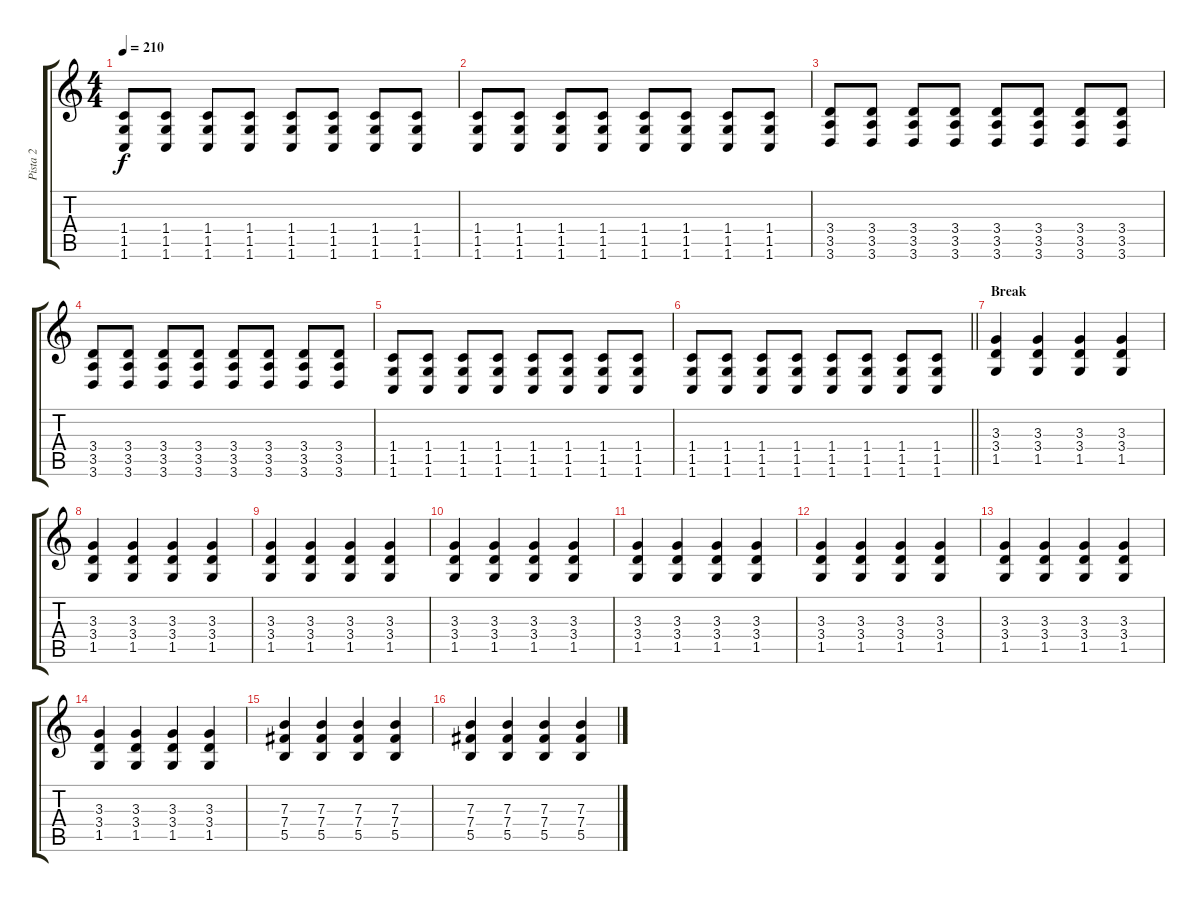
\track ("Pista 2" "Pista 2") {instrument distortionguitar}
\staff {score tabs}
\tuning (Db4 Ab4 E3 B2 Gb2 B1) {hide}
\ts (4 4)
\tempo 210
\clef g2
\ks c
(1.4 1.5 1.6).8{dy f} (1.4 1.5 1.6).8 (1.4 1.5 1.6).8 (1.4 1.5 1.6).8 (1.4 1.5 1.6).8 (1.4 1.5 1.6).8 (1.4 1.5 1.6).8 (1.4 1.5 1.6).8 |
(1.4 1.5 1.6).8 (1.4 1.5 1.6).8 (1.4 1.5 1.6).8 (1.4 1.5 1.6).8 (1.4 1.5 1.6).8 (1.4 1.5 1.6).8 (1.4 1.5 1.6).8 (1.4 1.5 1.6).8 |
(3.4 3.5 3.6).8 (3.4 3.5 3.6).8 (3.4 3.5 3.6).8 (3.4 3.5 3.6).8 (3.4 3.5 3.6).8 (3.4 3.5 3.6).8 (3.4 3.5 3.6).8 (3.4 3.5 3.6).8 |
(3.4 3.5 3.6).8 (3.4 3.5 3.6).8 (3.4 3.5 3.6).8 (3.4 3.5 3.6).8 (3.4 3.5 3.6).8 (3.4 3.5 3.6).8 (3.4 3.5 3.6).8 (3.4 3.5 3.6).8 |
(1.4 1.5 1.6).8 (1.4 1.5 1.6).8 (1.4 1.5 1.6).8 (1.4 1.5 1.6).8 (1.4 1.5 1.6).8 (1.4 1.5 1.6).8 (1.4 1.5 1.6).8 (1.4 1.5 1.6).8 |
\barLineRight lightlight
(1.4 1.5 1.6).8 (1.4 1.5 1.6).8 (1.4 1.5 1.6).8 (1.4 1.5 1.6).8 (1.4 1.5 1.6).8 (1.4 1.5 1.6).8 (1.4 1.5 1.6).8 (1.4 1.5 1.6).8 |
\section ("" "Break")
(3.3 3.4 1.5).4 (3.3 3.4 1.5).4 (3.3 3.4 1.5).4 (3.3 3.4 1.5).4 |
(3.3 3.4 1.5).4 (3.3 3.4 1.5).4 (3.3 3.4 1.5).4 (3.3 3.4 1.5).4 |
(3.3 3.4 1.5).4 (3.3 3.4 1.5).4 (3.3 3.4 1.5).4 (3.3 3.4 1.5).4 |
(3.3 3.4 1.5).4 (3.3 3.4 1.5).4 (3.3 3.4 1.5).4 (3.3 3.4 1.5).4 |
(3.3 3.4 1.5).4 (3.3 3.4 1.5).4 (3.3 3.4 1.5).4 (3.3 3.4 1.5).4 |
(3.3 3.4 1.5).4 (3.3 3.4 1.5).4 (3.3 3.4 1.5).4 (3.3 3.4 1.5).4 |
(3.3 3.4 1.5).4 (3.3 3.4 1.5).4 (3.3 3.4 1.5).4 (3.3 3.4 1.5).4 |
(3.3 3.4 1.5).4 (3.3 3.4 1.5).4 (3.3 3.4 1.5).4 (3.3 3.4 1.5).4 |
(7.3 7.4 5.5).4 (7.3 7.4 5.5).4 (7.3 7.4 5.5).4 (7.3 7.4 5.5).4 |
(7.3 7.4 5.5).4 (7.3 7.4 5.5).4 (7.3 7.4 5.5).4 (7.3 7.4 5.5).4
